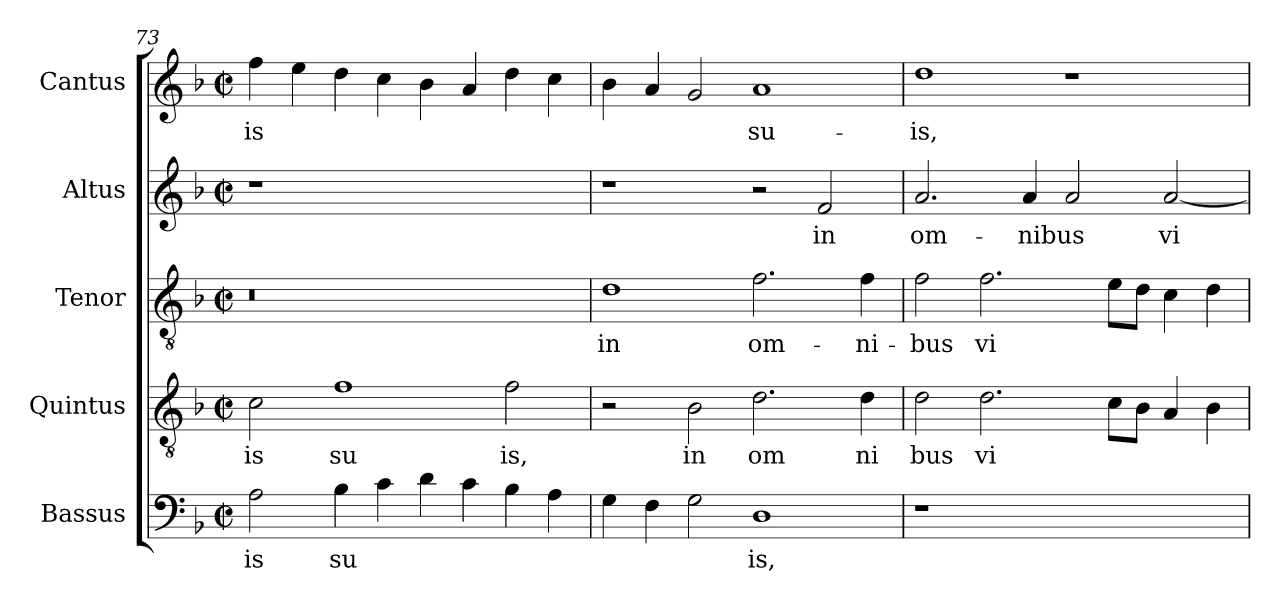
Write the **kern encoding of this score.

**kern	**text	**kern	**text	**kern	**text	**kern	**text	**kern	**text
*part5	*part5	*part4	*part4	*part3	*part3	*part2	*part2	*part1	*part1
*staff5	*staff5	*staff4	*staff4	*staff3	*staff3	*staff2	*staff2	*staff1	*staff1
*I"Bassus	*	*I"Quintus	*	*I"Tenor	*	*I"Altus	*	*I"Cantus	*
*clefF4	*	*clefGv2	*	*clefGv2	*	*clefG2	*	*clefG2	*
*k[b-]	*	*k[b-]	*	*k[b-]	*	*k[b-]	*	*k[b-]	*
*F:	*	*F:	*	*F:	*	*F:	*	*F:	*
*M2/2	*	*M2/2	*	*M2/2	*	*M2/2	*	*M2/2	*
*met(c|)	*	*met(c|)	*	*met(c|)	*	*met(c|)	*	*met(c|)	*
=73	=73	=73	=73	=73	=73	=73	=73	=73	=73
!	!LO:LY:b:cj	!	!LO:LY:b:cj	!	!	!	!	!	!LO:LY:b:cj
2A\	-is	2c\	is	0r	.	1r	.	4ff\	-is
!	!	!	!	!	!	!	!	!	!LO:LY:b:cj
.	.	.	.	.	.	.	.	4ee\	.
!	!LO:LY:b:cj	!	!LO:LY:b:cj	!	!	!	!	!	!LO:LY:b:cj
4B-\	su-	1f	su	.	.	.	.	4dd\	.
!	!LO:LY:b:cj	!	!	!	!	!	!	!	!LO:LY:b:cj
4c\	--	.	.	.	.	.	.	4cc\	.
!	!LO:LY:b:cj	!	!	!	!	!	!	!	!LO:LY:b:cj
4d\	--	.	.	.	.	1ryy	.	4b-\	.
!	!LO:LY:b:cj	!	!	!	!	!	!	!	!LO:LY:b:cj
4c\	--	.	.	.	.	.	.	4a/	.
!	!LO:LY:b:cj	!	!LO:LY:b:cj	!	!	!	!	!	!LO:LY:b:cj
4B-\	--	2f\	is,	.	.	.	.	4dd\	.
!	!LO:LY:b:cj	!	!	!	!	!	!	!	!LO:LY:b:cj
4A\	--	.	.	.	.	.	.	4cc\	.
=74	=74	=74	=74	=74	=74	=74	=74	=74	=74
!	!LO:LY:b:cj	!	!	!	!LO:LY:b:cj	!	!	!	!LO:LY:b:cj
4G\	--	2r	.	1d	in	1r	.	4b-\	.
!	!LO:LY:b:cj	!	!	!	!	!	!	!	!LO:LY:b:cj
4F\	--	.	.	.	.	.	.	4a/	.
!	!LO:LY:b:cj	!	!LO:LY:b:cj	!	!	!	!	!	!LO:LY:b:cj
2G\	--	2B-\	in	.	.	.	.	2g/	.
!	!LO:LY:b:cj	!	!LO:LY:b:cj	!	!LO:LY:b:cj	!	!	!	!LO:LY:b:cj
1D	-is,	2.d\	om	2.f\	om-	2r	.	1a	su-
!	!	!	!	!	!	!	!LO:LY:b:cj	!	!
.	.	.	.	.	.	2f/	in	.	.
!	!	!	!LO:LY:b:cj	!	!LO:LY:b:cj	!	!	!	!
.	.	4d\	ni	4f\	-ni-	.	.	.	.
=75	=75	=75	=75	=75	=75	=75	=75	=75	=75
!	!	!	!LO:LY:b:cj	!	!LO:LY:b:cj	!	!LO:LY:b:cj	!	!LO:LY:b:cj
1r	.	2d\	bus	2f\	-bus	2.a/	om-	1dd	-is,
!	!	!	!LO:LY:b:cj	!	!LO:LY:b:cj	!	!	!	!
.	.	2.d\	vi	2.f\	vi-	.	.	.	.
!	!	!	!	!	!	!	!LO:LY:b:cj	!	!
.	.	.	.	.	.	4a/	-nibus	.	.
!	!	!	!	!	!	!	!LO:LY:b:cj	!	!
1ryy	.	.	.	.	.	2a/	.	1r	.
!	!	!	!LO:LY:b:cj	!	!LO:LY:b:cj	!	!	!	!
.	.	8c\L	.	8e\L	--	.	.	.	.
!	!	!	!LO:LY:b:cj	!	!LO:LY:b:cj	!	!	!	!
.	.	8B-\J	.	8d\J	--	.	.	.	.
!	!	!	!LO:LY:b:cj	!	!LO:LY:b:cj	!	!LO:LY:b:cj	!	!
.	.	4A/	.	4c\	--	[<2a/	vi-	.	.
!	!	!	!LO:LY:b:cj	!	!LO:LY:b:cj	!	!	!	!
.	.	4B-\	.	4d\	--	.	.	.	.
=	=	=	=	=	=	=	=	=	=
*-	*-	*-	*-	*-	*-	*-	*-	*-	*-
